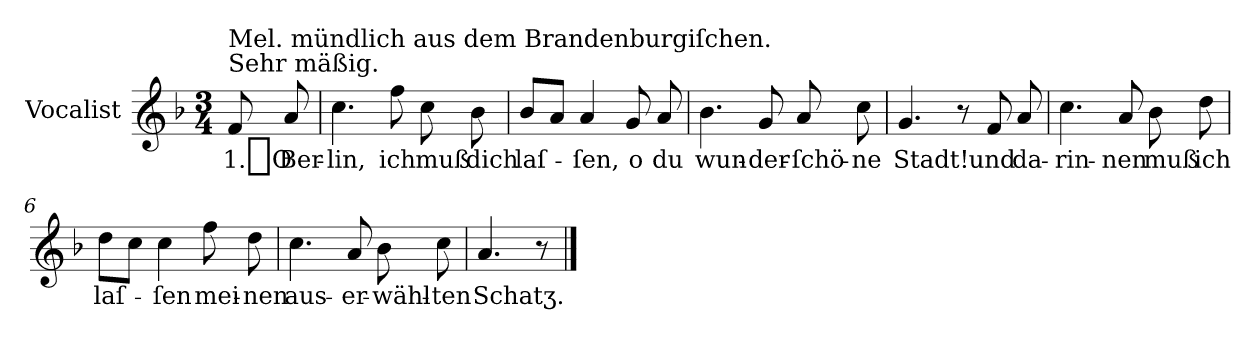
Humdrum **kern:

**kern	**text
*part1	*part1
*staff1	*staff1
*I"Vocalist	*
*k[b-]	*
*F:	*
*M3/4	*
=	=
!LO:TX:a:t=Sehr mäßig.	!
!LO:TX:a:t=Mel. mündlich aus dem Brandenburgiſchen.	!
8f	1._O
8a	Ber-
=1	=1
4.cc	-lin,
8ff	ich
8cc	muß
8b-	dich
=2	=2
8b-L	laſ-
8aJ	.
4a	-ſen,
8g	o
8a	du
=3	=3
4.b-	wun-
8g	-der-
8a	-ſchö-
8cc	-ne
=4	=4
4.g	Stadt!
8r	.
8f	und
8a	da-
=5	=5
4.cc	-rin-
8a	-nen
8b-	muß
8dd	ich
=6	=6
8ddL	laſ-
8ccJ	.
4cc	-ſen
8ff	mei-
8dd	-nen
=7	=7
4.cc	aus-
8a	-er-
8b-	-wähl-
8cc	-ten
=8	=8
4.a	Schatʒ.
8r	.
==	==
*-	*-
